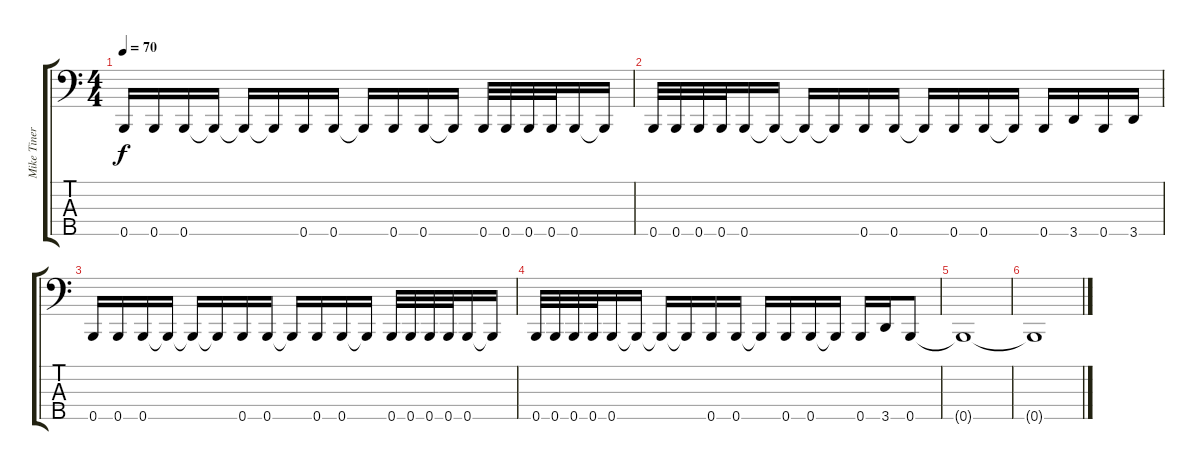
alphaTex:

\track ("Mike Tiner" "Mike Tiner") {instrument electricbassfinger}
\staff {score tabs}
\tuning (Ab2 E2 B1 Gb1 B0) {hide}
\ts (4 4)
\tempo 70
\clef f4
\ks c
0.5.16{dy f} 0.5.16 0.5.16 0.5{t}.16 0.5{t}.16 0.5{t}.16 0.5.16 0.5.16 0.5{t}.16 0.5.16 0.5.16 0.5{t}.16 0.5.32 0.5.32 0.5.32 0.5.32 0.5.16 0.5{t}.16 |
0.5.32 0.5.32 0.5.32 0.5.32 0.5.16 0.5{t}.16 0.5{t}.16 0.5{t}.16 0.5.16 0.5.16 0.5{t}.16 0.5.16 0.5.16 0.5{t}.16 0.5.16 3.5.16 0.5.16 3.5.16 |
0.5.16 0.5.16 0.5.16 0.5{t}.16 0.5{t}.16 0.5{t}.16 0.5.16 0.5.16 0.5{t}.16 0.5.16 0.5.16 0.5{t}.16 0.5.32 0.5.32 0.5.32 0.5.32 0.5.16 0.5{t}.16 |
0.5.32 0.5.32 0.5.32 0.5.32 0.5.16 0.5{t}.16 0.5{t}.16 0.5{t}.16 0.5.16 0.5.16 0.5{t}.16 0.5.16 0.5.16 0.5{t}.16 0.5.16 3.5.16 0.5.8 |
0.5{t}.1 |
0.5{t}.1
